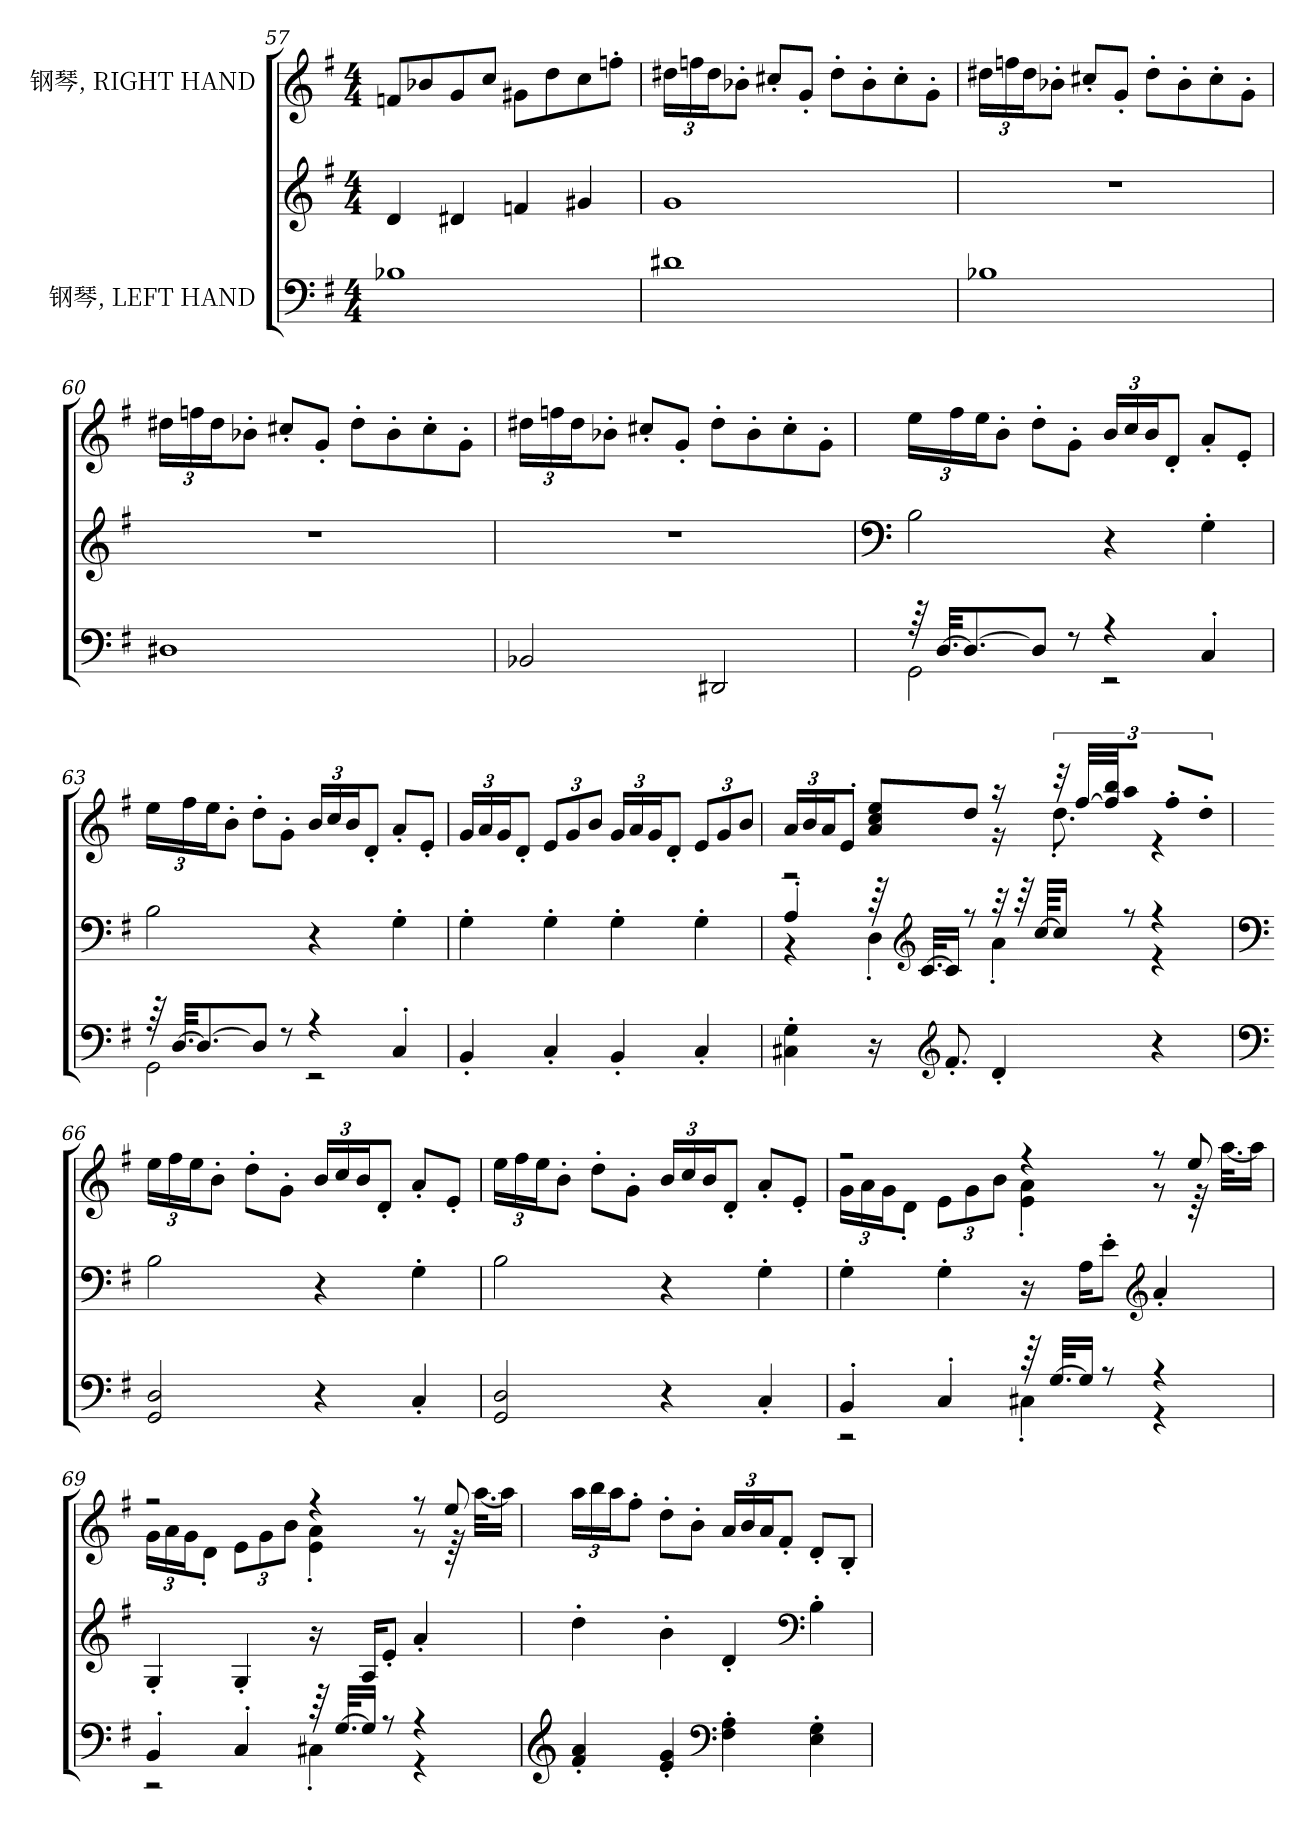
**kern	**kern	**kern
*part2	*part2	*part1
*staff3	*staff2	*staff1
*I"钢琴, LEFT HAND	*	*I"钢琴, RIGHT HAND
*clefF4	*clefG2	*clefG2
*k[f#]	*k[f#]	*k[f#]
*M4/4	*M4/4	*M4/4
=57	=57	=57
1B-X	4d/	8fn/L
.	.	8b-X/
.	4d#X/	8g/
.	.	8cc/J
.	4fn/	8g#X\L
.	.	8dd\
.	4g#X/	8cc\
.	.	8ffn'\J
=58	=58	=58
*	*	*Xbrackettup
1d#X	1g	24dd#X\LL
.	.	24ffn\
.	.	24dd#\J
.	.	8b-X'\J
.	.	8cc#X'/L
.	.	8g'/J
.	.	8dd#'\L
.	.	8b-'\
.	.	8cc#'\
.	.	8g'\J
!!LO:LB:g=z
=59	=59	=59
1B-X	1r	24dd#X\LL
.	.	24ffn\
.	.	24dd#\J
.	.	8b-X'\J
.	.	8cc#X'/L
.	.	8g'/J
.	.	8dd#'\L
.	.	8b-'\
.	.	8cc#'\
.	.	8g'\J
=60	=60	=60
1D#X	1r	24dd#X\LL
.	.	24ffn\
.	.	24dd#\J
.	.	8b-X'\J
.	.	8cc#X'/L
.	.	8g'/J
.	.	8dd#'\L
.	.	8b-'\
.	.	8cc#'\
.	.	8g'\J
=61	=61	=61
2BB-X/	1r	24dd#X\LL
.	.	24ffn\
.	.	24dd#\J
.	.	8b-X'\J
.	.	8cc#X'/L
.	.	8g'/J
2DD#X/	.	8dd#'\L
.	.	8b-'\
.	.	8cc#'\
.	.	8g'\J
!!LO:LB:g=z
=62	=62	=62
*	*clefF4	*
*^	*	*
64r	2GG\	2B\	24ee\LL
[32.D/KKL	.	.	.
.	.	.	24ff#\
8.D/_	.	.	.
.	.	.	24ee\J
.	.	.	8b'\J
8D/J]	.	.	8dd'\L
8r	.	.	8g'\J
4r	2r	4r	24b/LL
.	.	.	24cc/
.	.	.	24b/J
.	.	.	8d'/J
4C'/	.	4G'\	8a'/L
.	.	.	8e'/J
=63	=63	=63	=63
64r	2GG\	2B\	24ee\LL
[32.D/KKL	.	.	.
.	.	.	24ff#\
8.D/_	.	.	.
.	.	.	24ee\J
.	.	.	8b'\J
8D/J]	.	.	8dd'\L
8r	.	.	8g'\J
4r	2r	4r	24b/LL
.	.	.	24cc/
.	.	.	24b/J
.	.	.	8d'/J
4C'/	.	4G'\	8a'/L
.	.	.	8e'/J
*v	*v	*	*
=64	=64	=64
4BB'/	4G'\	24g/LL
.	.	24a/
.	.	24g/J
.	.	8d'/J
4C'/	4G'\	12e/L
.	.	12g/
.	.	12b/J
4BB'/	4G'\	24g/LL
.	.	24a/
.	.	24g/J
.	.	8d'/J
4C'/	4G'\	12e/L
.	.	12g/
.	.	12b/J
!!LO:PB:g=z
=65	=65	=65
*	*^	*^
4C#X\' 4G\'	4A'/	4r	24a/LL	2r
.	.	.	24b/	.
.	.	.	24a/J	.
.	.	.	8e'/J	.
16r	64r	4D'\	8a/ 8cc/ 8ee/L	.
*	*clefG2	*	*	*
.	[32.c/KLL	.	.	.
*clefG2	*	*	*	*
8.f#'/	16c/JJ]	.	.	.
.	8r	.	8dd/J	.
4d'/	32r	4a'\	16r	16r
.	64r	.	.	.
.	[64cc/KKLL	.	.	.
*	*	*	*brackettup	*
.	16cc/JJ]	.	48r	8.dd'\
.	.	.	[48ff#/LLL	.
.	.	.	48ff#/] 48bb/JJ	.
.	8r	.	8aa/J	.
4r	4r	4r	8ff#'/L	4r
.	.	.	8dd'/J	.
*	*v	*v	*	*
*	*	*v	*v
=66	=66	=66
*clefF4	*clefF4	*
*	*	*Xbrackettup
2GG/ 2D/	2B\	24ee\LL
.	.	24ff#\
.	.	24ee\J
.	.	8b'\J
.	.	8dd'\L
.	.	8g'\J
4r	4r	24b/LL
.	.	24cc/
.	.	24b/J
.	.	8d'/J
4C'/	4G'\	8a'/L
.	.	8e'/J
!!LO:LB:g=z
=67	=67	=67
2GG/ 2D/	2B\	24ee\LL
.	.	24ff#\
.	.	24ee\J
.	.	8b'\J
.	.	8dd'\L
.	.	8g'\J
4r	4r	24b/LL
.	.	24cc/
.	.	24b/J
.	.	8d'/J
4C'/	4G'\	8a'/L
.	.	8e'/J
=68	=68	=68
*^	*	*^
4BB'/	2r	4G'\	2r	24g\LL
.	.	.	.	24a\
.	.	.	.	24g\J
.	.	.	.	8d'\J
4C'/	.	4G'\	.	12e\L
.	.	.	.	12g\
.	.	.	.	12b\J
64r	4C#X'\	16r	4r	4e\' 4a\'
[32.G/KLL	.	.	.	.
16G/JJ]	.	16A\KL	.	.
8r	.	8e'\J	.	.
*	*	*clefG2	*	*
4r	4r	4a'/	8r	8r
.	.	.	8ee/	64r
.	.	.	.	[32.aa\KLL
.	.	.	.	16aa\JJ]
!!LO:LB:g=z	!!
=69	=69	=69	=69	=69
4BB'/	2r	4G'/	2r	24g\LL
.	.	.	.	24a\
.	.	.	.	24g\J
.	.	.	.	8d'\J
4C'/	.	4G'/	.	12e\L
.	.	.	.	12g\
.	.	.	.	12b\J
64r	4C#X'\	16r	4r	4e\' 4a\'
[32.G/KLL	.	.	.	.
16G/JJ]	.	16A/KL	.	.
8r	.	8e'/J	.	.
4r	4r	4a'/	8r	8r
.	.	.	8ee/	64r
.	.	.	.	[32.aa\KLL
.	.	.	.	16aa\JJ]
*v	*v	*	*v	*v
=70	=70	=70
*clefG2	*	*
4f#/' 4a/'	4dd'\	24aa\LL
.	.	24bb\
.	.	24aa\J
.	.	8ff#'\J
4e/' 4g/'	4b'\	8dd'\L
.	.	8b'\J
*clefF4	*	*
4F#\' 4A\'	4d'/	24a/LL
.	.	24b/
.	.	24a/J
.	.	8f#'/J
*	*clefF4	*
4E\' 4G\'	4B'\	8d'/L
.	.	8B'/J
=	=	=
*-	*-	*-
